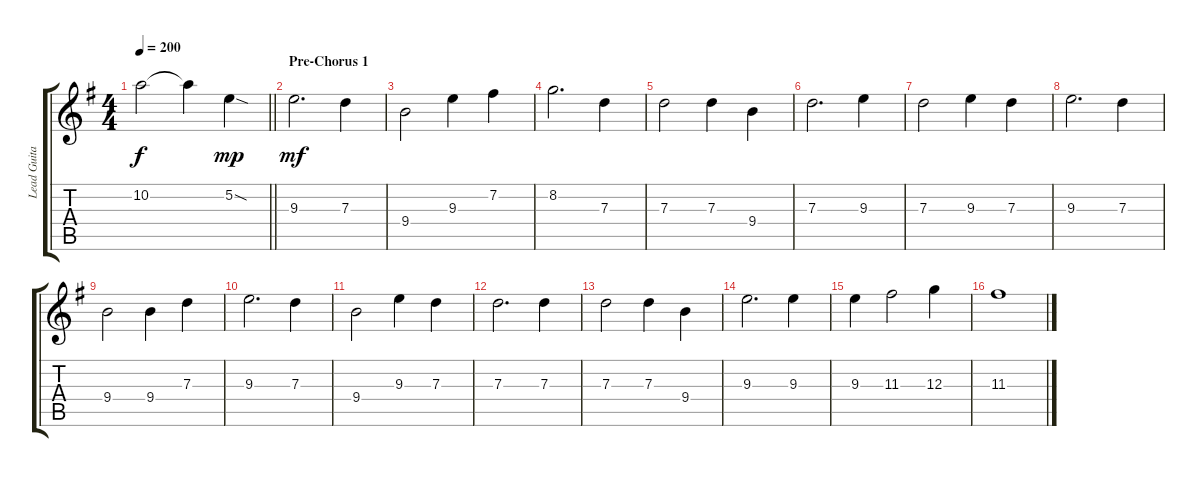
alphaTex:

\track ("Lead Guitar 1" "Lead Guita") {instrument distortionguitar}
\staff {score tabs}
\tuning (E4 B3 G3 D3 A2 E2) {hide}
\ts (4 4)
\tempo 200
\clef g2
\barLineRight lightlight
\ks g
10.2{t}.2{dy f} 10.2{t}.4 5.2{sod}.4{dy mp} |
\section ("" "Pre-Chorus 1")
9.3.2{d dy mf} 7.3.4 |
9.4.2 9.3.4 7.2.4 |
8.2.2{d} 7.3.4 |
7.3.2 7.3.4 9.4.4 |
7.3.2{d} 9.3.4 |
7.3.2 9.3.4 7.3.4 |
9.3.2{d} 7.3.4 |
9.4.2 9.4.4 7.3.4 |
9.3.2{d} 7.3.4 |
9.4.2 9.3.4 7.3.4 |
7.3.2{d} 7.3.4 |
7.3.2 7.3.4 9.4.4 |
9.3.2{d} 9.3.4 |
9.3.4 11.3.2 12.3.4 |
11.3.1
